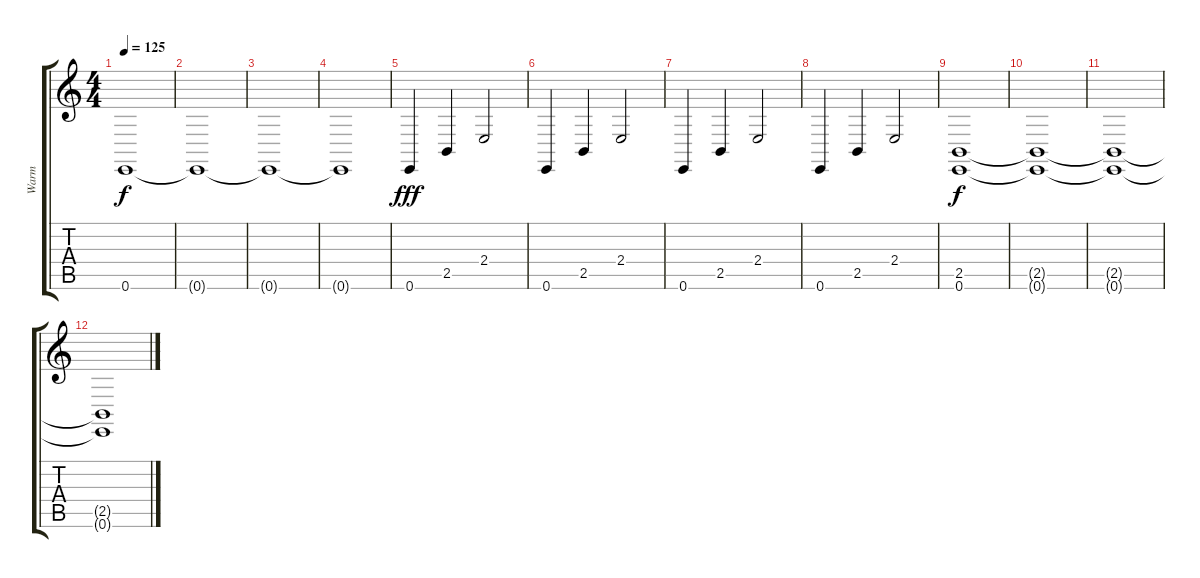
\track ("Warm" "Warm") {instrument pad2warm}
\staff {score tabs}
\tuning (E4 B3 G3 D3 A2 E2) {hide}
\ts (4 4)
\tempo 125
\clef g2
\ks c
0.6.1{dy f instrument pad2warm} |
0.6{t}.1 |
0.6{t}.1 |
0.6{t}.1 |
0.6.4{dy fff} 2.5.4 2.4.2 |
0.6.4 2.5.4 2.4.2 |
0.6.4 2.5.4 2.4.2 |
0.6.4 2.5.4 2.4.2 |
(2.5 0.6).1{dy f} |
(2.5{t} 0.6{t}).1 |
(2.5{t} 0.6{t}).1 |
(2.5{t} 0.6{t}).1
